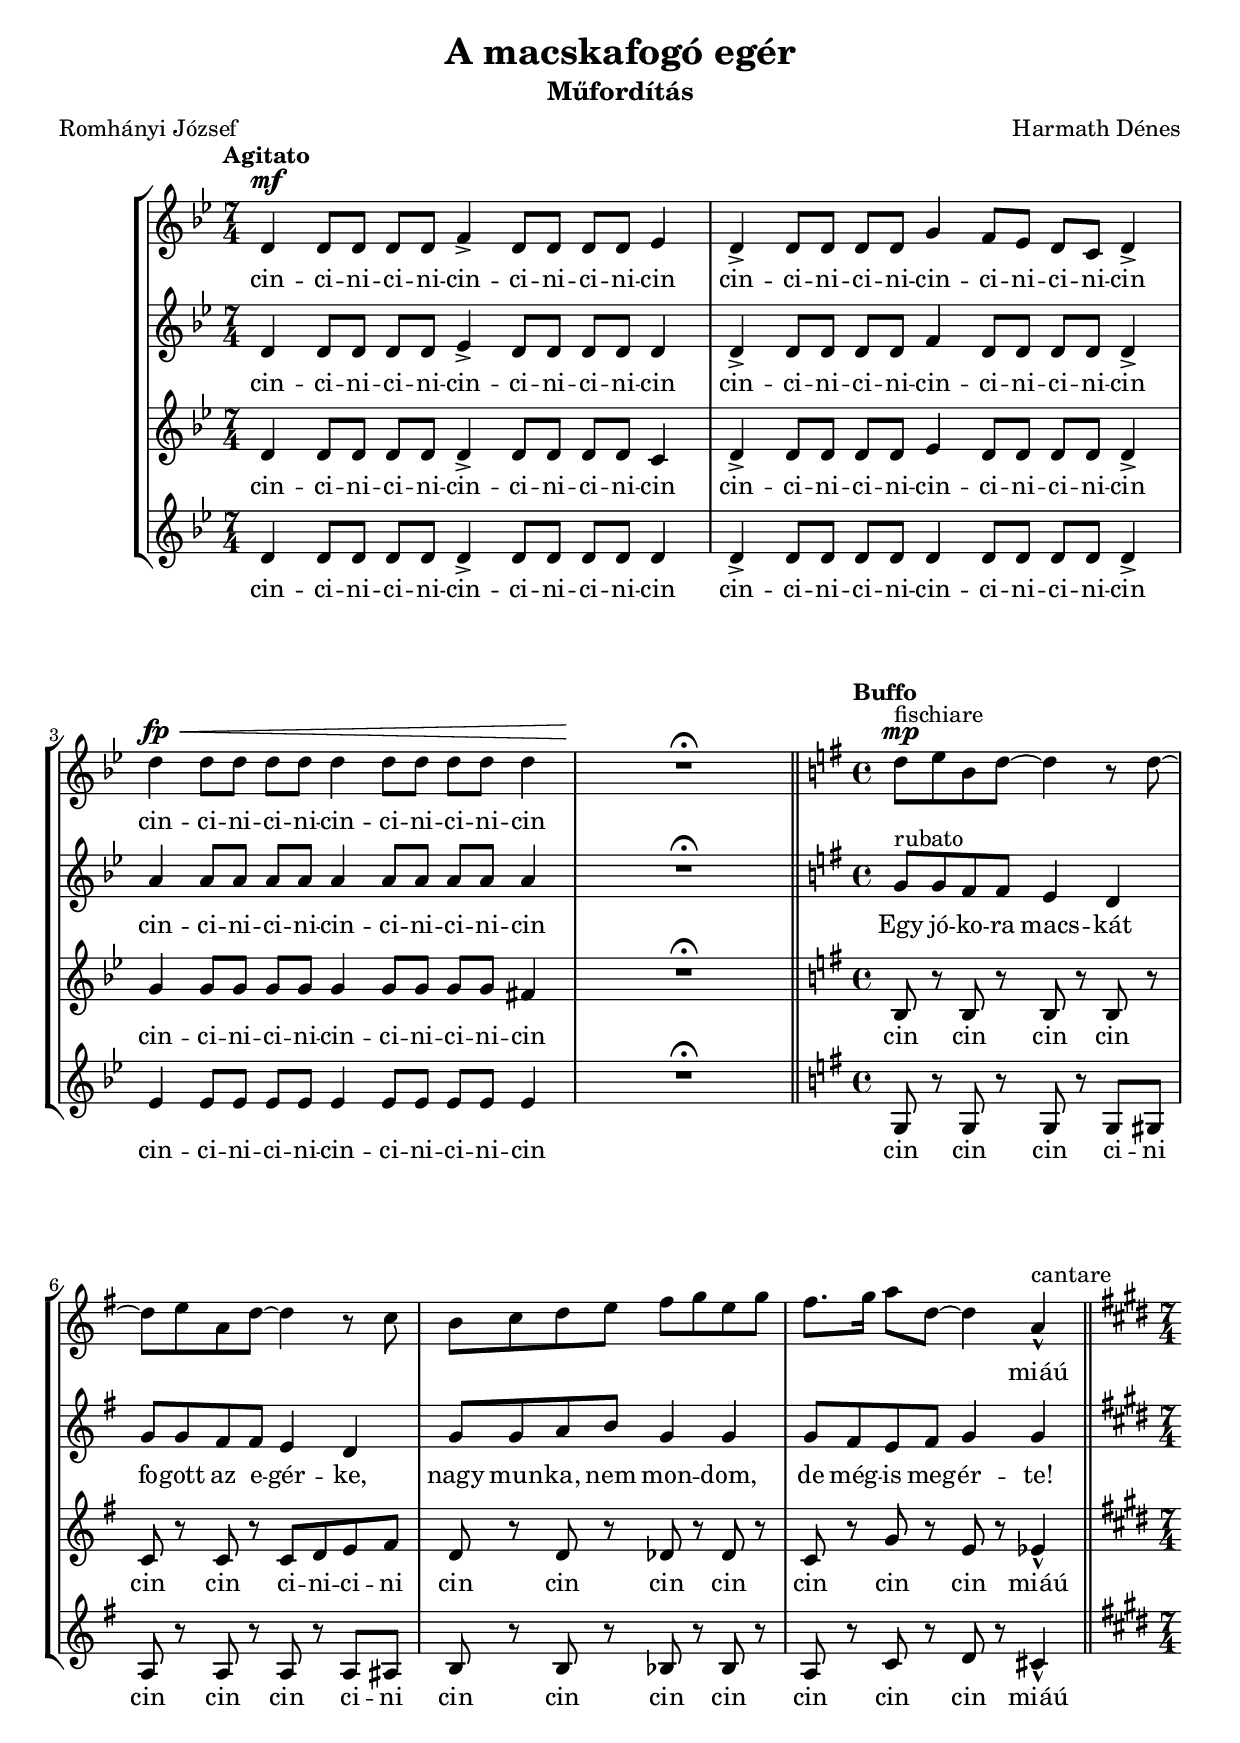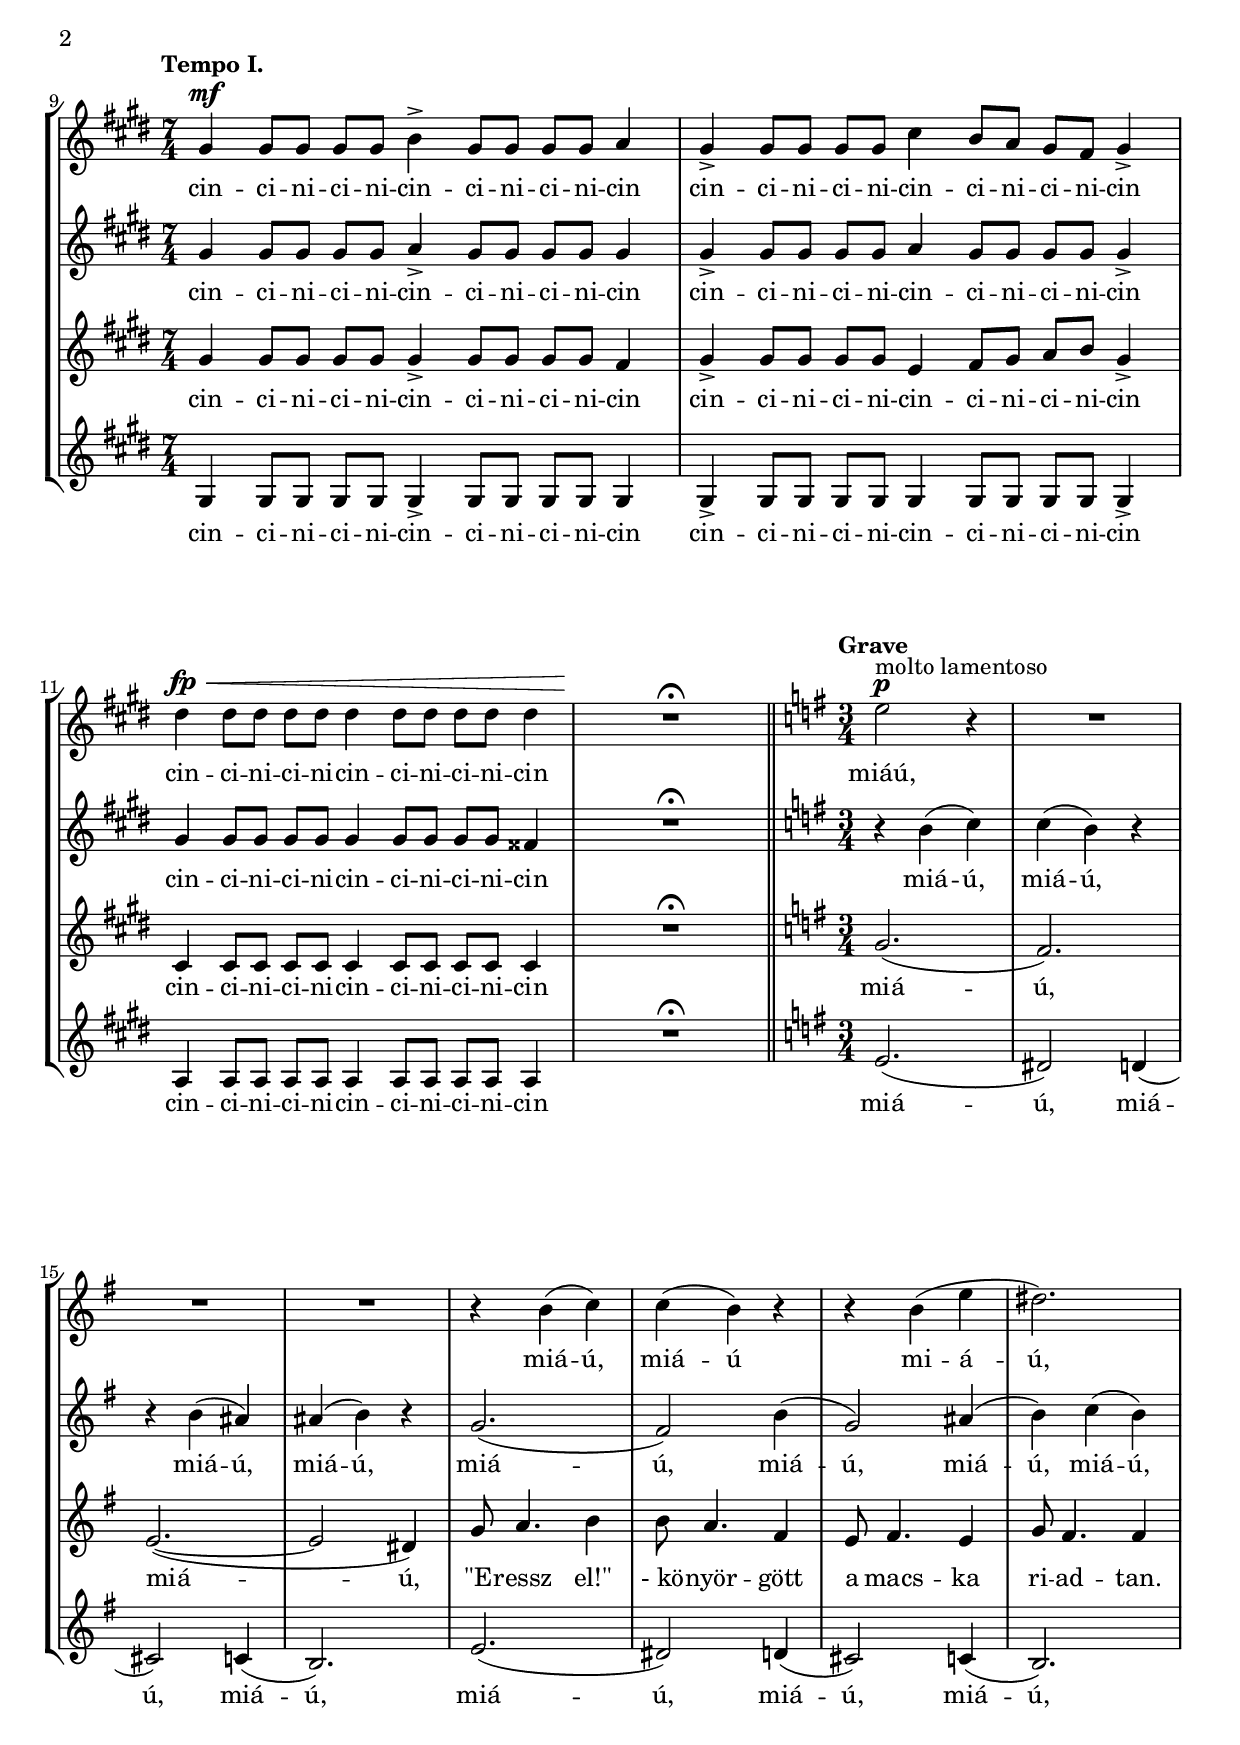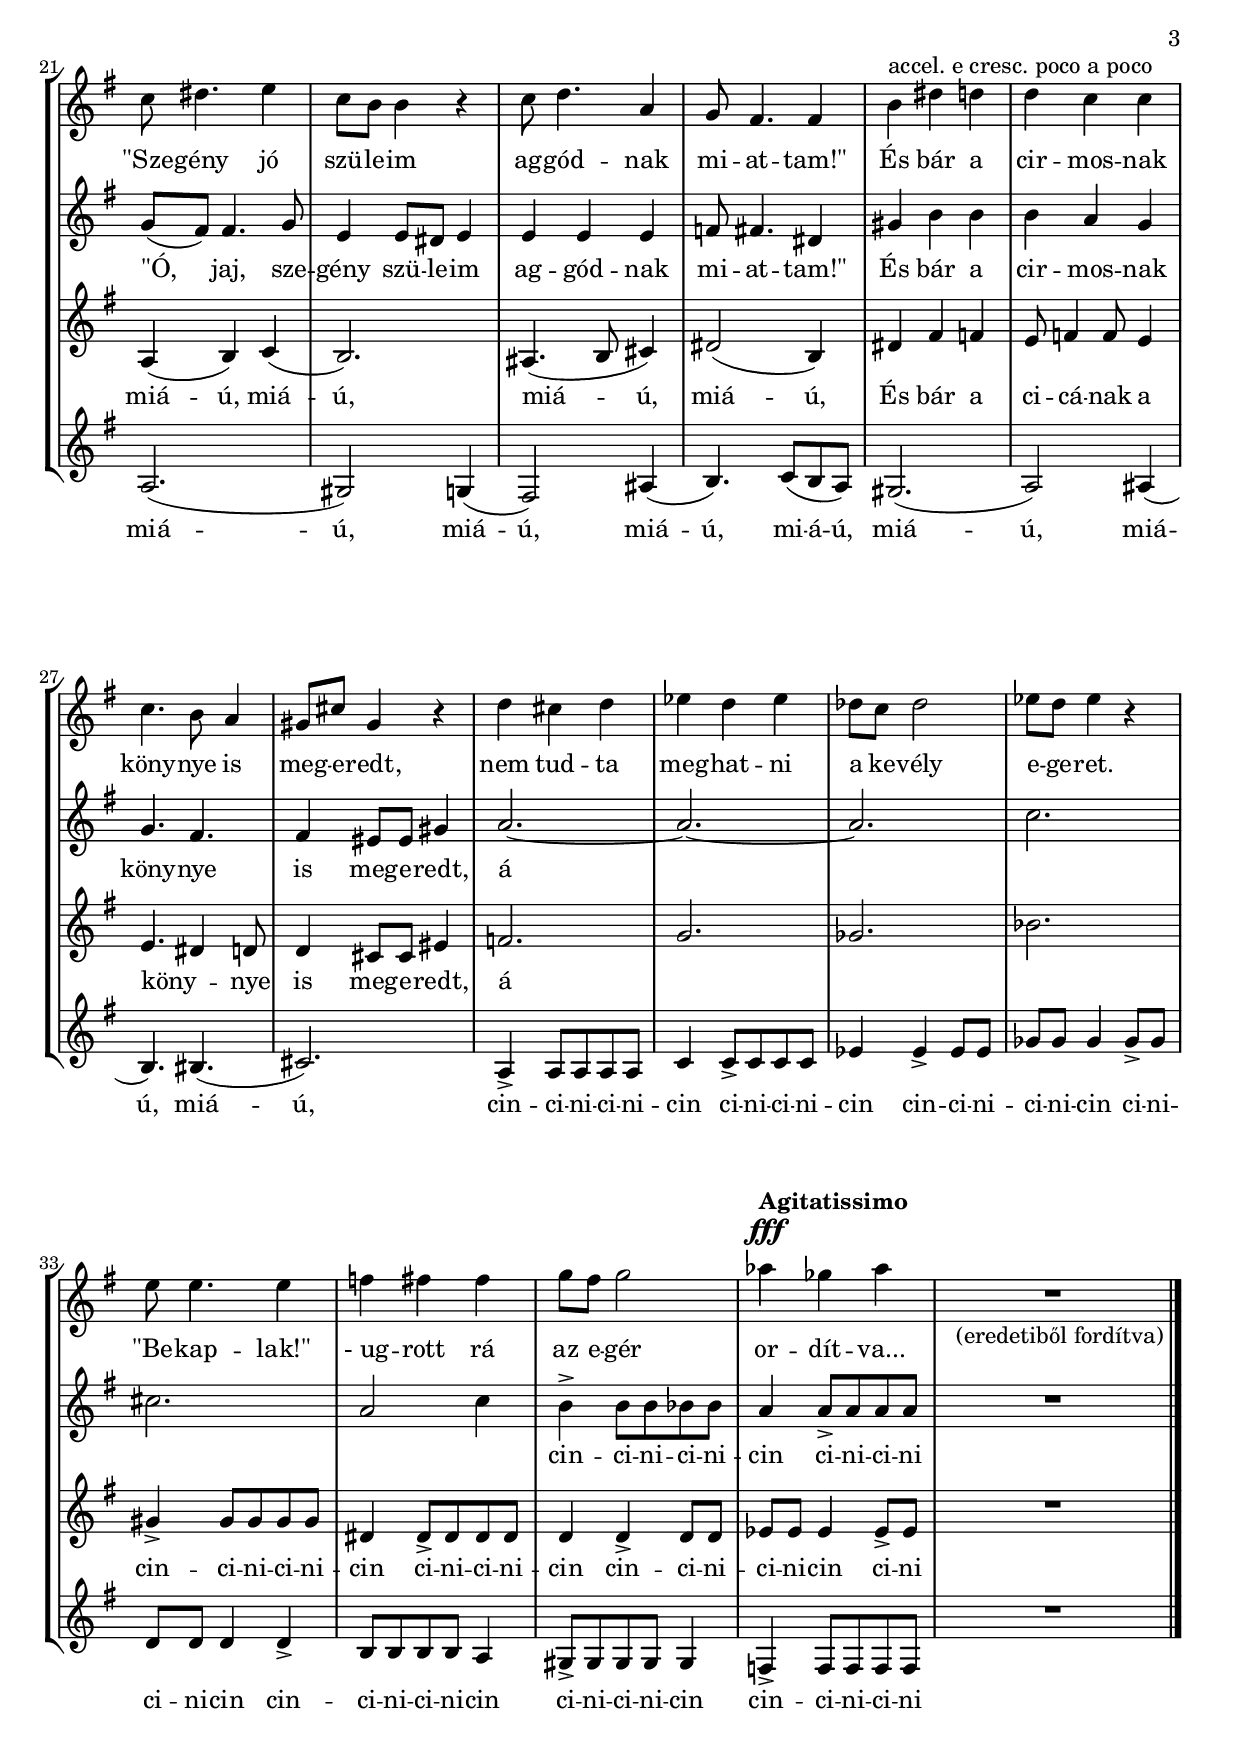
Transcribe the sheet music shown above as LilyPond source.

\version "2.12.0"

#(set-default-paper-size "a4")

\paper {
  ragged-last-bottom = ##f 
}

\header {
    title = "A macskafogó egér"
    subtitle = "Műfordítás"
    composer = "Harmath Dénes"
    poet = "Romhányi József"
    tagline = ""
}

AvoiceAA = \relative c'{
    \clef treble
    %staffkeysig
    \key bes \major 
    %barkeysig: 
    \key bes \major 
    %bartimesig: 
    \time 7/4 
    \tempo "Agitato"  d4 ^\mf d8 d d d f4->  d8 d d d ees4 | 
    d->  d8 d d d g4 f8 ees d c d4-> | 
    d'^\fp^\< d8 d d d d4 d8 d d d d4 
    R1..\! ^\fermataMarkup | 
	\bar "||" | 
    %barkeysig: 
    \key g \major 
    %bartimesig: 
    \time 4/4 
    \tempo "Buffo" d8 ^\markup {\upright  "fischiare"} ^\mp e b d~ d4 r8 d~ | 
    d8 e a, d~ d4 r8 c | 
    b c d e fis g e g 
    fis8. g16 a8 d,~ d4 a-^  ^\markup {\upright  "cantare"} |
    \bar "||" | 
    %barkeysig: 
    \key e \major 
    %bartimesig: 
    \time 7/4 
    \tempo "Tempo I." gis4 ^\mf gis8 gis gis gis b4->  gis8 gis gis gis a4 | 
    gis->  gis8 gis gis gis cis4 b8 a gis fis gis4-> | 
    dis'^\fp^\<  dis8 dis dis dis dis4 dis8 dis dis dis dis4 
    R1..\! ^\fermataMarkup |
    \bar "||" 
    %barkeysig: 
    \key g \major 
    %bartimesig: 
    \time 3/4 
    \tempo "Grave" e2 ^\markup {\upright  "molto lamentoso"} ^\p r4 | 
    R2. *3 | % 
    r4 b( c) | 
    c( b) r | 
    r b( e | 
    dis2.) | 
    c8 dis4. e4 | 
    c8 b b4 r | 
    c8 d4. a4 | 
    g8 fis4. fis4 | 
    b ^\markup {\upright  "accel. e cresc. poco a poco"} dis d | 
    d c c | 
    c4. b8 a4 | 
    gis8 cis gis4 r | 
    d' cis d | 
    ees d ees | 
    des8 c des2 | 
    ees8 d ees4 r | 
    e8 e4. e4 | 
    f fis fis | 
    g8 fis g2 | 
    \tempo "Agitatissimo" aes4 ^\fff  ges aes |
   	\textLengthOn
    s4*0_"(eredetiből fordítva)" R2. \bar "|." 
}% end of last bar in partorvoice

 

AvoiceBA = \relative c'{
    \clef treble
    %staffkeysig
    \key bes \major 
    %barkeysig: 
    \key bes \major 
    %bartimesig: 
    \time 7/4 
    d4 d8 d d d ees4->  d8 d d d d4 | 
    d->  d8 d d d f4 d8 d d d d4-> | 
    a' a8 a a a a4 a8 a a a a4 
    R1.. ^\fermataMarkup | 
    %barkeysig: 
    \key g \major 
    %bartimesig: 
    \time 4/4 
    g8 ^\markup {\upright  "rubato"} g fis fis e4 d | 
    g8 g fis fis e4 d | 
    g8 g a b g4 g 
    g8 fis e fis g4 g | 
    %barkeysig: 
    \key e \major 
    %bartimesig: 
    \time 7/4 
    gis4 gis8 gis gis gis a4->  gis8 gis gis gis gis4 | 
    gis->  gis8 gis gis gis a4 gis8 gis gis gis gis4-> | 
    gis gis8 gis gis gis gis4 gis8 gis gis gis fisis4 
    R1.. ^\fermataMarkup | 
    %barkeysig: 
    \key g \major 
    %bartimesig: 
    \time 3/4 
    r4 b( c) | 
    c( b) r | 
    r b( ais) | 
    ais( b) r | 
    g2.( | 
    fis2) b4( | 
    g2) ais4( | 
    b) c( b) | 
    g8( fis) fis4. g8 | 
    e4 e8 dis e4 | 
    e e e | 
    f8 fis4. dis4 | 
    gis b b | 
    b a g | 
    g4. fis4. | 
    fis4 eis8 eis gis4 | 
    a2.~ | 
    a2.~ | 
    a2. | 
    c2. | 
    cis2. | 
    a2 c4 | 
    b->  b8 b bes bes | 
    a4 a8->  a a a | 
    R2.
}% end of last bar in partorvoice

 

AvoiceCA = \relative c'{
    \clef treble
    %staffkeysig
    \key bes \major 
    %barkeysig: 
    \key bes \major 
    %bartimesig: 
    \time 7/4 
    d4 d8 d d d d4->  d8 d d d c4 | 
    d->  d8 d d d ees4 d8 d d d d4-> | 
    g g8 g g g g4 g8 g g g fis4 
    R1.. ^\fermataMarkup | 
    %barkeysig: 
    \key g \major 
    %bartimesig: 
    \time 4/4 
    b,8 r b r b r b r | 
    c r c r c d e fis | 
    d r d r des r des r 
    c8 r g' r e r ees4-^ | 
    %barkeysig: 
    \key e \major 
    %bartimesig: 
    \time 7/4 
    gis4 gis8 gis gis gis gis4->  gis8 gis gis gis fis4 | 
    gis->  gis8 gis gis gis e4 fis8 gis a b gis4-> | 
    cis, cis8 cis cis cis cis4 cis8 cis cis cis cis4 
    R1.. ^\fermataMarkup | 
    %barkeysig: 
    \key g \major 
    %bartimesig: 
    \time 3/4 
    g'2.( | 
    fis2.) | 
    e2.~( | 
    e2 dis4) | 
    g8 a4. b4 | 
    b8 a4. fis4 | 
    e8 fis4. e4 | 
    g8 fis4. fis4 | 
    a,( b) c( | 
    b2.) | 
    ais4.( b8 cis4) | 
    dis2( b4) | 
    dis fis f | 
    e8 f4 f8 e4 | 
    e4. dis4 d8 | 
    d4 cis8 cis eis4 | 
    f2. | 
    g2. | 
    ges2. | 
    bes2. | 
    gis4->  gis8 gis gis gis | 
    dis4 dis8->  dis dis dis | 
    d4 d->  d8 d | 
    ees ees ees4 ees8->  ees | 
    R2.
}% end of last bar in partorvoice

 

AvoiceDA = \relative c'{
    \clef treble
    %staffkeysig
    \key bes \major 
    %barkeysig: 
    \key bes \major 
    %bartimesig: 
    \time 7/4 
    d4 d8 d d d d4->  d8 d d d d4 | 
    d->  d8 d d d d4 d8 d d d d4-> | 
    ees ees8 ees ees ees ees4 ees8 ees ees ees ees4 
    R1.. ^\fermataMarkup | 
    %barkeysig: 
    \key g \major 
    %bartimesig: 
    \time 4/4 
    g,8 r g r g r g gis | 
    a r a r a r a ais | 
    b r b r bes r bes r 
    a8 r c r d r cis4-^ | 
    %barkeysig: 
    \key e \major 
    %bartimesig: 
    \time 7/4 
    gis4 gis8 gis gis gis gis4->  gis8 gis gis gis gis4 | 
    gis->  gis8 gis gis gis gis4 gis8 gis gis gis gis4-> | 
    a a8 a a a a4 a8 a a a a4 
    R1.. ^\fermataMarkup | 
    %barkeysig: 
    \key g \major 
    %bartimesig: 
    \time 3/4 
    e'2.( | 
    dis2) d4( | 
    cis2) c4( | 
    b2.) | 
    e2.( | 
    dis2) d4( | 
    cis2) c4( | 
    b2.) | 
    a2.( | 
    gis2) g4( | 
    fis2) ais4( | 
    b4.) c8( b a) | 
    gis2.( | 
    a2) ais4( | 
    b4.) bis4.( | 
    cis2.) | 
    a4->  a8 a a a | 
    c4 c8->  c c c | 
    ees4 ees->  ees8 ees | 
    ges ges ges4 ges8->  ges | 
    d d d4 d-> | 
    b8 b b b a4 | 
    gis8->  gis gis gis gis4 | 
    f->  f8 f f f | 
    R2. 
}% end of last bar in partorvoice

ApartAverseA = \lyricmode {
	\set ignoreMelismata = ##t
	cin -- ci -- ni -- ci -- ni -- cin -- ci -- ni -- ci -- ni -- cin  cin -- ci -- ni -- ci -- ni -- cin -- ci -- ni -- ci -- ni -- cin  cin -- ci -- ni -- ci -- ni -- cin -- ci -- ni -- ci -- ni -- cin
	\repeat unfold 25 { \skip4 }
	miáú cin -- ci -- ni -- ci -- ni -- cin -- ci -- ni -- ci -- ni -- cin  cin -- ci -- ni -- ci -- ni -- cin -- ci -- ni -- ci -- ni -- cin  cin -- ci -- ni -- ci -- ni -- cin -- ci -- ni -- ci -- ni -- cin  miáú, miá -- ú,  miá -- ú  mi -- á -- ú,  "\"Sze" -- gény  jó szü -- le -- im  ag -- gód -- nak  mi -- at -- "tam!\""  És bár a cir -- mos -- nak  köny -- nye  is meg -- e -- redt,  nem tud -- ta  meg -- hat -- ni  a ke -- vély  e -- ge -- ret.  "\"Be" -- kap -- "lak!\""  -_ug -- rott  rá az e -- gér  or -- dít -- va...
}
ApartBverseA = \lyricmode {
	\set ignoreMelismata = ##t
	cin -- ci -- ni -- ci -- ni -- cin -- ci -- ni -- ci -- ni -- cin  cin -- ci -- ni -- ci -- ni -- cin -- ci -- ni -- ci -- ni -- cin  cin -- ci -- ni -- ci -- ni -- cin -- ci -- ni -- ci -- ni -- cin  Egy jó -- ko -- ra  macs -- kát  fo -- gott  az e -- gér -- ke,  nagy mun -- ka,  nem mon -- dom,  de még -- is  meg -- ér -- te!  cin -- ci -- ni -- ci -- ni -- cin -- ci -- ni -- ci -- ni -- cin  cin -- ci -- ni -- ci -- ni -- cin -- ci -- ni -- ci -- ni -- cin  cin -- ci -- ni -- ci -- ni -- cin -- ci -- ni -- ci -- ni -- cin  miá -- ú,  miá -- ú,  miá -- ú,  miá -- ú,  miá -- ú,  miá -- ú,  miá -- ú,  miá -- ú,  "\"Ó," _ jaj, sze -- gény  szü -- le -- im  ag -- gód -- nak  mi -- at -- "tam!\""  És bár a cir -- mos -- nak  köny -- nye  is meg -- e -- redt,  á _ _ _ _ _ _ cin -- ci -- ni -- ci -- ni -- cin  ci -- ni -- ci -- ni
}
ApartCverseA = \lyricmode {
	\set ignoreMelismata = ##t
	cin -- ci -- ni -- ci -- ni -- cin -- ci -- ni -- ci -- ni -- cin  cin -- ci -- ni -- ci -- ni -- cin -- ci -- ni -- ci -- ni -- cin  cin -- ci -- ni -- ci -- ni -- cin -- ci -- ni -- ci -- ni -- cin  cin cin cin cin cin cin ci -- ni -- ci -- ni  cin cin cin cin cin cin cin miáú cin -- ci -- ni -- ci -- ni -- cin -- ci -- ni -- ci -- ni -- cin  cin -- ci -- ni -- ci -- ni -- cin -- ci -- ni -- ci -- ni -- cin  cin -- ci -- ni -- ci -- ni -- cin -- ci -- ni -- ci -- ni -- cin  miá -- ú,  miá -- _ ú,  "\"E" -- ressz  "el!\"" -_kö -- nyör -- gött  a macs -- ka  ri -- ad -- tan.  miá -- ú,  miá -- ú,  miá -- _ ú,  miá -- ú,  És bár a ci -- cá -- nak  a köny -- _ nye  is meg -- e -- redt,  á _ _ _ cin -- ci -- ni -- ci -- ni -- cin  ci -- ni -- ci -- ni -- cin  cin -- ci -- ni -- ci -- ni -- cin  ci -- ni
}
ApartDverseA = \lyricmode {
	\set ignoreMelismata = ##t
	cin -- ci -- ni -- ci -- ni -- cin -- ci -- ni -- ci -- ni -- cin  cin -- ci -- ni -- ci -- ni -- cin -- ci -- ni -- ci -- ni -- cin  cin -- ci -- ni -- ci -- ni -- cin -- ci -- ni -- ci -- ni -- cin  cin cin cin ci -- ni  cin cin cin ci -- ni  cin cin cin cin cin cin cin miáú cin -- ci -- ni -- ci -- ni -- cin -- ci -- ni -- ci -- ni -- cin  cin -- ci -- ni -- ci -- ni -- cin -- ci -- ni -- ci -- ni -- cin  cin -- ci -- ni -- ci -- ni -- cin -- ci -- ni -- ci -- ni -- cin  miá -- ú,  miá -- ú,  miá -- ú,  miá -- ú,  miá -- ú,  miá -- ú,  miá -- ú,  miá -- ú,  miá -- ú,  mi -- á -- ú,  miá -- ú,  miá -- ú,  miá -- ú,  cin -- ci -- ni -- ci -- ni -- cin  ci -- ni -- ci -- ni -- cin  cin -- ci -- ni -- ci -- ni -- cin  ci -- ni -- ci -- ni -- cin  cin -- ci -- ni -- ci -- ni -- cin  ci -- ni -- ci -- ni -- cin  cin -- ci -- ni -- ci -- ni
}

\score { 
    << 
        \context StaffGroup = B<< 
            \context Staff = ApartA << 
                \context Voice = AvoiceAA \AvoiceAA
            >>

             \context Lyrics = ApartAverseA\lyricsto AvoiceAA  \ApartAverseA

            \context Staff = ApartB << 
                \context Voice = AvoiceBA \AvoiceBA
            >>

             \context Lyrics = ApartBverseA\lyricsto AvoiceBA  \ApartBverseA

            \context Staff = ApartC << 
                \context Voice = AvoiceCA \AvoiceCA
            >>

             \context Lyrics = ApartCverseA\lyricsto AvoiceCA  \ApartCverseA

            \context Staff = ApartD << 
                \context Voice = AvoiceDA \AvoiceDA
            >>

             \context Lyrics = ApartDverseA\lyricsto AvoiceDA  \ApartDverseA

        >> %end of StaffGroupB
  >>
}%% end of score-block 
